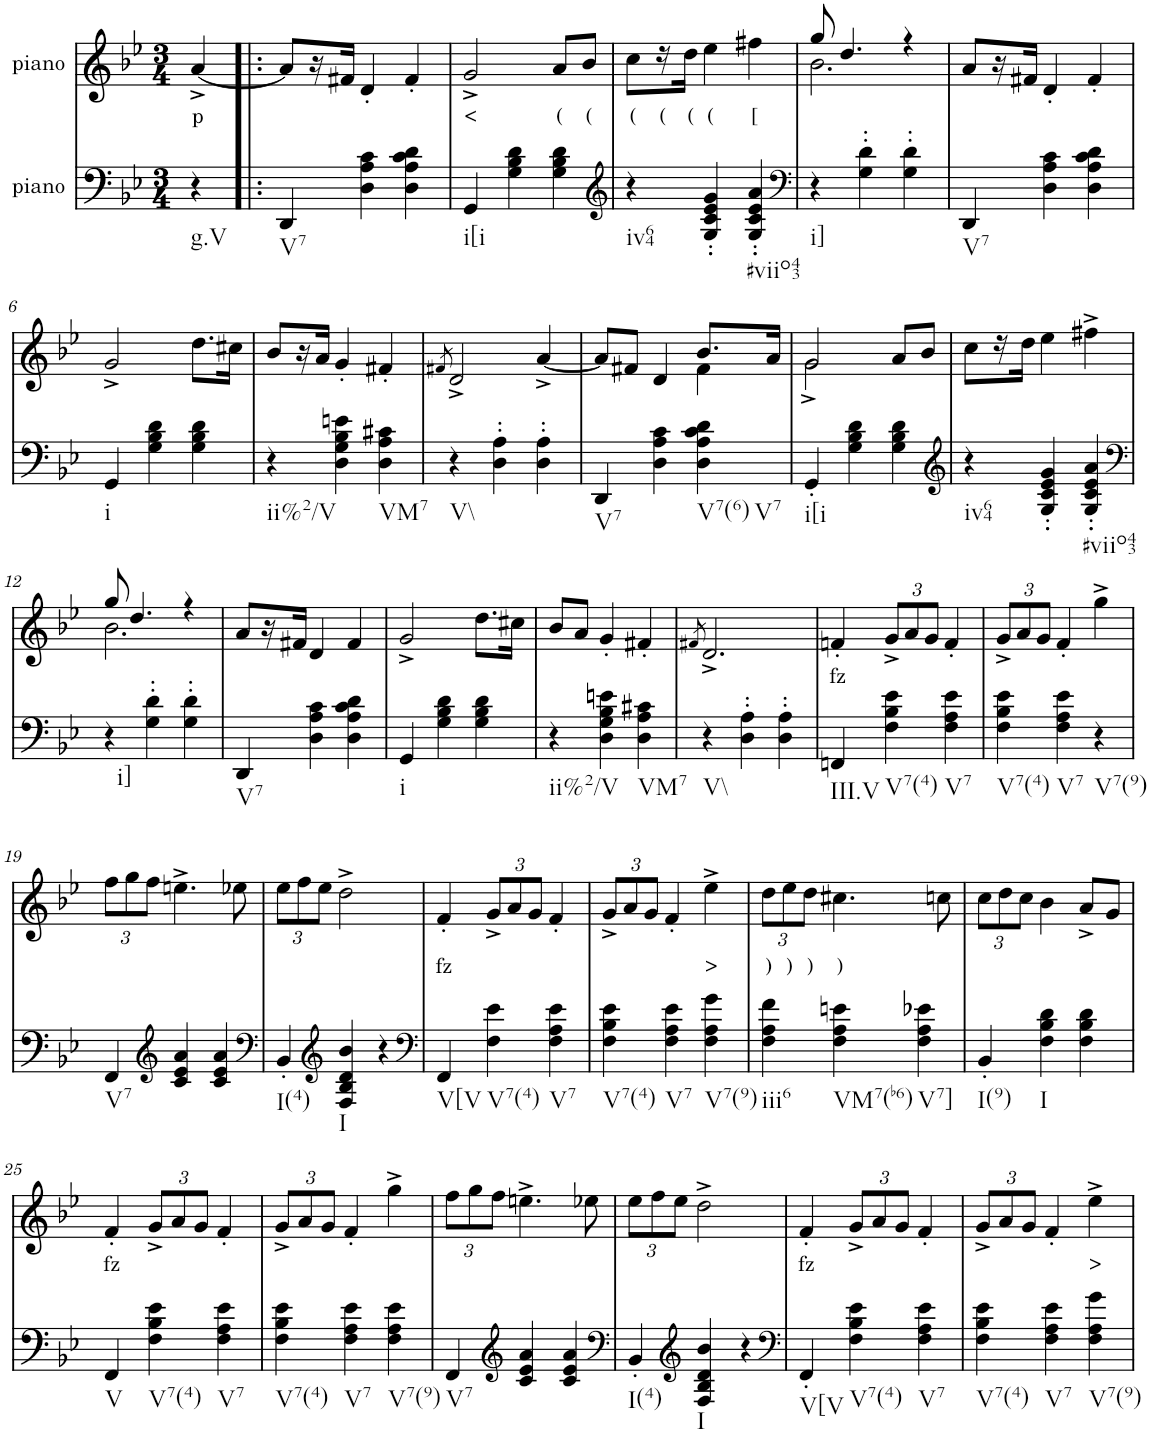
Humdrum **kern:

**kern	**kern	**text
*part2	*part1	*part1
*staff2	*staff1	*staff1
*I"piano	*I"piano	*
*I'Pno	*I'Pno	*
*clefF4	*clefG2	*
*k[b-e-]	*k[b-e-]	*
*g:	*g:	*
*M3/4	*M3/4	*
=	=	=
!LO:TX:b:t=g.V	!	!
!	!	!LO:LY:b
4r	[4a^/	p
=1!|:	=1!|:	=1!|:
!LO:TX:b:t=V7	!	!
4DD/	8a/L]	.
.	16r	.
.	16f#X/JJ	.
4D\ 4A\ 4c\	4d'/	.
4D\ 4A\ 4c\ 4d\	4f#'/	.
=2	=2	=2
!LO:TX:b:t=i[i	!	!
!	!	!LO:LY:b
4GG/	2g^/	<
4G\ 4B-\ 4d\	.	.
!	!	!LO:LY:b
4G\ 4B-\ 4d\	8a/L	(
!	!	!LO:LY:b
.	8b-/J	(
=3	=3	=3
*clefG2	*	*
!LO:TX:b:t=iv64	!	!
!	!	!LO:LY:b
4r	8cc\L	(
!	!	!LO:LY:b
.	16r	(
!	!	!LO:LY:b
.	16dd\JJ	(
!	!	!LO:LY:b
4G/' 4c/' 4e-/' 4g/'	4ee-\	(
!LO:TX:b:t=#viio43	!	!
!	!	!LO:LY:b
4G/' 4c/' 4e-/' 4a/'	4ff#X\	[
=4	=4	=4
*clefF4	*	*
*	*^	*
!LO:TX:b:t=i]	!	!	!
4r	8gg/	2.b-\	.
.	4.dd/	.	.
4G\' 4d\'	.	.	.
4G\' 4d\'	4r	.	.
*	*v	*v	*
=5	=5	=5
!LO:TX:b:t=V7	!	!
4DD/	8a/L	.
.	16r	.
.	16f#X/JJ	.
4D\ 4A\ 4c\	4d'/	.
4D\ 4A\ 4c\ 4d\	4f#'/	.
!!LO:LB:g=z
=6	=6	=6
!LO:TX:b:t=i	!	!
4GG/	2g^/	.
4G\ 4B-\ 4d\	.	.
4G\ 4B-\ 4d\	8.dd\L	.
.	16cc#X\Jk	.
=7	=7	=7
!LO:TX:b:t=ii%2/V	!	!
4r	8b-/L	.
.	16r	.
.	16a/JJ	.
4D\ 4G\ 4B-\ 4en\	4g'/	.
!LO:TX:b:t=VM7	!	!
4D\ 4A\ 4c#X\	4f#X'/	.
=8	=8	=8
.	8qf#X/	.
!LO:TX:b:t=V\\	!	!
4r	2d^/	.
4D\' 4A\'	.	.
4D\' 4A\'	[4a^/	.
=9	=9	=9
*	*^	*
!LO:TX:b:t=V7	!	!	!
4DD/	8a/L]	2ryy	.
.	8f#X/J	.	.
4D\ 4A\ 4c\	4d/	.	.
!LO:TX:b:t=V7(6)	!	!	!
!LO:TX:b:t=V7	!	!	!
4D\ 4A\ 4c\ 4d\	8.b-/L	4f#\	.
.	16a/Jk	.	.
=10	=10	=10	=10
!LO:TX:b:t=i[i	!	!	!
4GG'/	2g/	2g^\	.
4G\ 4B-\ 4d\	.	.	.
4G\ 4B-\ 4d\	8a/L	4ryy	.
.	8b-/J	.	.
*	*v	*v	*
=11	=11	=11
*clefG2	*	*
!LO:TX:b:t=iv64	!	!
4r	8cc\L	.
.	16r	.
.	16dd\JJ	.
4G/' 4c/' 4e-/' 4g/'	4ee-\	.
!LO:TX:b:t=#viio43	!	!
4G/' 4c/' 4e-/' 4a/'	4ff#X^\	.
!!LO:LB:g=z
=12	=12	=12
*clefF4	*	*
*	*^	*
!LO:TX:b:t=i]	!	!	!
4r	8gg/	2.b-\	.
.	4.dd/	.	.
4G\' 4d\'	.	.	.
4G\' 4d\'	4r	.	.
*	*v	*v	*
=13	=13	=13
!LO:TX:b:t=V7	!	!
4DD/	8a/L	.
.	16r	.
.	16f#X/JJ	.
4D\ 4A\ 4c\	4d/	.
4D\ 4A\ 4c\ 4d\	4f#/	.
=14	=14	=14
!LO:TX:b:t=i	!	!
4GG/	2g^/	.
4G\ 4B-\ 4d\	.	.
4G\ 4B-\ 4d\	8.dd\L	.
.	16cc#X\Jk	.
=15	=15	=15
!LO:TX:b:t=ii%2/V	!	!
4r	8b-/L	.
.	8a/J	.
4D\ 4G\ 4B-\ 4en\	4g'/	.
!LO:TX:b:t=VM7	!	!
4D\ 4A\ 4c#X\	4f#X'/	.
=16	=16	=16
.	8qf#X/	.
!LO:TX:b:t=V\\	!	!
4r	2.d^/	.
4D\' 4A\'	.	.
4D\' 4A\'	.	.
=17	=17	=17
!LO:TX:b:t=III.V	!	!
!	!	!LO:LY:b
4FFn/	4fn'/	fz
*	*Xbrackettup	*
!LO:TX:b:t=V7(4)	!	!
4F\ 4B-\ 4e-\	12g^/L	.
.	12a/	.
.	12g/J	.
!LO:TX:b:t=V7	!	!
4F\ 4A\ 4e-\	4f'/	.
=18	=18	=18
!LO:TX:b:t=V7(4)	!	!
4F\ 4B-\ 4e-\	12g^/L	.
.	12a/	.
.	12g/J	.
!LO:TX:b:t=V7	!	!
4F\ 4A\ 4e-\	4f'/	.
!LO:TX:b:t=V7(9)	!	!
4r	4gg^\	.
!!LO:LB:g=z
=19	=19	=19
!LO:TX:b:t=V7	!	!
4FF/	12ff\L	.
.	12gg\	.
.	12ff\J	.
*clefG2	*	*
4c/ 4e-/ 4a/	4.een^\	.
4c/ 4e-/ 4a/	.	.
.	8ee-X\	.
=20	=20	=20
*clefF4	*	*
!LO:TX:b:t=I(4)	!	!
4BB-'/	12ee-\L	.
.	12ff\	.
.	12ee-\J	.
*clefG2	*	*
!LO:TX:b:t=I	!	!
4F/ 4B-/ 4d/ 4b-/	2dd^\	.
4r	.	.
=21	=21	=21
*clefF4	*	*
!LO:TX:b:t=V[V	!	!
!	!	!LO:LY:b
4FF/	4f'/	fz
!LO:TX:b:t=V7(4)	!	!
4F\ 4e-\	12g^/L	.
.	12a/	.
.	12g/J	.
!LO:TX:b:t=V7	!	!
4F\ 4A\ 4e-\	4f'/	.
=22	=22	=22
!LO:TX:b:t=V7(4)	!	!
4F\ 4B-\ 4e-\	12g^/L	.
.	12a/	.
.	12g/J	.
!LO:TX:b:t=V7	!	!
4F\ 4A\ 4e-\	4f'/	.
!LO:TX:b:t=V7(9)	!	!
!	!	!LO:LY:b
4F\ 4A\ 4g\	4ee-^\	>
=23	=23	=23
!LO:TX:b:t=iii6	!	!
!	!	!LO:LY:b
4F\ 4A\ 4f\	12dd\L	)
!	!	!LO:LY:b
.	12ee-\	)
!	!	!LO:LY:b
.	12dd\J	)
!LO:TX:b:t=VM7(b6)	!	!
!	!	!LO:LY:b
4F\ 4A\ 4en\	4.cc#X\	)
!LO:TX:b:t=V7]	!	!
4F\ 4A\ 4e-X\	.	.
.	8ccn\	.
=24	=24	=24
!LO:TX:b:t=I(9)	!	!
4BB-'/	12cc\L	.
.	12dd\	.
.	12cc\J	.
!LO:TX:b:t=I	!	!
4F\ 4B-\ 4d\	4b-\	.
4F\ 4B-\ 4d\	8a^/L	.
.	8g/J	.
!!LO:LB:g=z
=25	=25	=25
!LO:TX:b:t=V	!	!
!	!	!LO:LY:b
4FF/	4f'/	fz
!LO:TX:b:t=V7(4)	!	!
4F\ 4B-\ 4e-\	12g^/L	.
.	12a/	.
.	12g/J	.
!LO:TX:b:t=V7	!	!
4F\ 4A\ 4e-\	4f'/	.
=26	=26	=26
!LO:TX:b:t=V7(4)	!	!
4F\ 4B-\ 4e-\	12g^/L	.
.	12a/	.
.	12g/J	.
!LO:TX:b:t=V7	!	!
4F\ 4A\ 4e-\	4f'/	.
!LO:TX:b:t=V7(9)	!	!
4F\ 4A\ 4e-\	4gg^\	.
=27	=27	=27
!LO:TX:b:t=V7	!	!
4FF/	12ff\L	.
.	12gg\	.
.	12ff\J	.
*clefG2	*	*
4c/ 4e-/ 4a/	4.een^\	.
4c/ 4e-/ 4a/	.	.
.	8ee-X\	.
=28	=28	=28
*clefF4	*	*
!LO:TX:b:t=I(4)	!	!
4BB-'/	12ee-\L	.
.	12ff\	.
.	12ee-\J	.
*clefG2	*	*
!LO:TX:b:t=I	!	!
4F/ 4B-/ 4d/ 4b-/	2dd^\	.
4r	.	.
=29	=29	=29
*clefF4	*	*
!LO:TX:b:t=V[V	!	!
!	!	!LO:LY:b
4FF'/	4f'/	fz
!LO:TX:b:t=V7(4)	!	!
4F\ 4B-\ 4e-\	12g^/L	.
.	12a/	.
.	12g/J	.
!LO:TX:b:t=V7	!	!
4F\ 4A\ 4e-\	4f'/	.
=30	=30	=30
!LO:TX:b:t=V7(4)	!	!
4F\ 4B-\ 4e-\	12g^/L	.
.	12a/	.
.	12g/J	.
!LO:TX:b:t=V7	!	!
4F\ 4A\ 4e-\	4f'/	.
!LO:TX:b:t=V7(9)	!	!
!	!	!LO:LY:b
4F\ 4A\ 4g\	4ee-^\	>
=	=	=
*-	*-	*-
